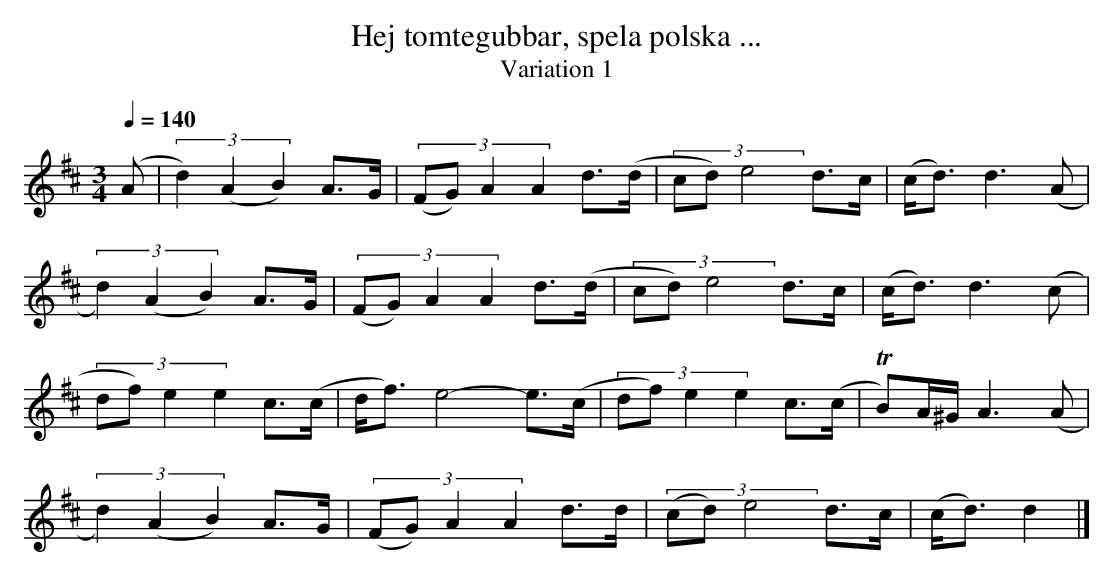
X:1
T:Hej tomtegubbar, spela polska ...
T:Variation 1
M:3/4
L:1/4
Q:1/4=140
K:D
(A/|(3d)(AB) A/>G/|(3:2:4 (F/G/)AA d/>(d/|(3:2:3 c/d/)e2 d/>c/|(c/<d/)d>(A|!
(3d)(AB) A/>G/|(3:2:4 (F/G/)AA d/>(d/|(3:2:3 c/d/)e2 d/>c/|(c/<d/)d>(c|!
(3:2:4 d/f/)ee c/>(c/|d/<f/)e2- e/>(c/|(3:2:4d/f/)ee c/>(c/|TB/)A/4^G/4 A>(A|!
(3d)(AB) A/>G/|(3:2:4 (F/G/)AA d/>d/|(3:2:3 (c/d/)e2 d/>c/|(c/<d/)d>|]
